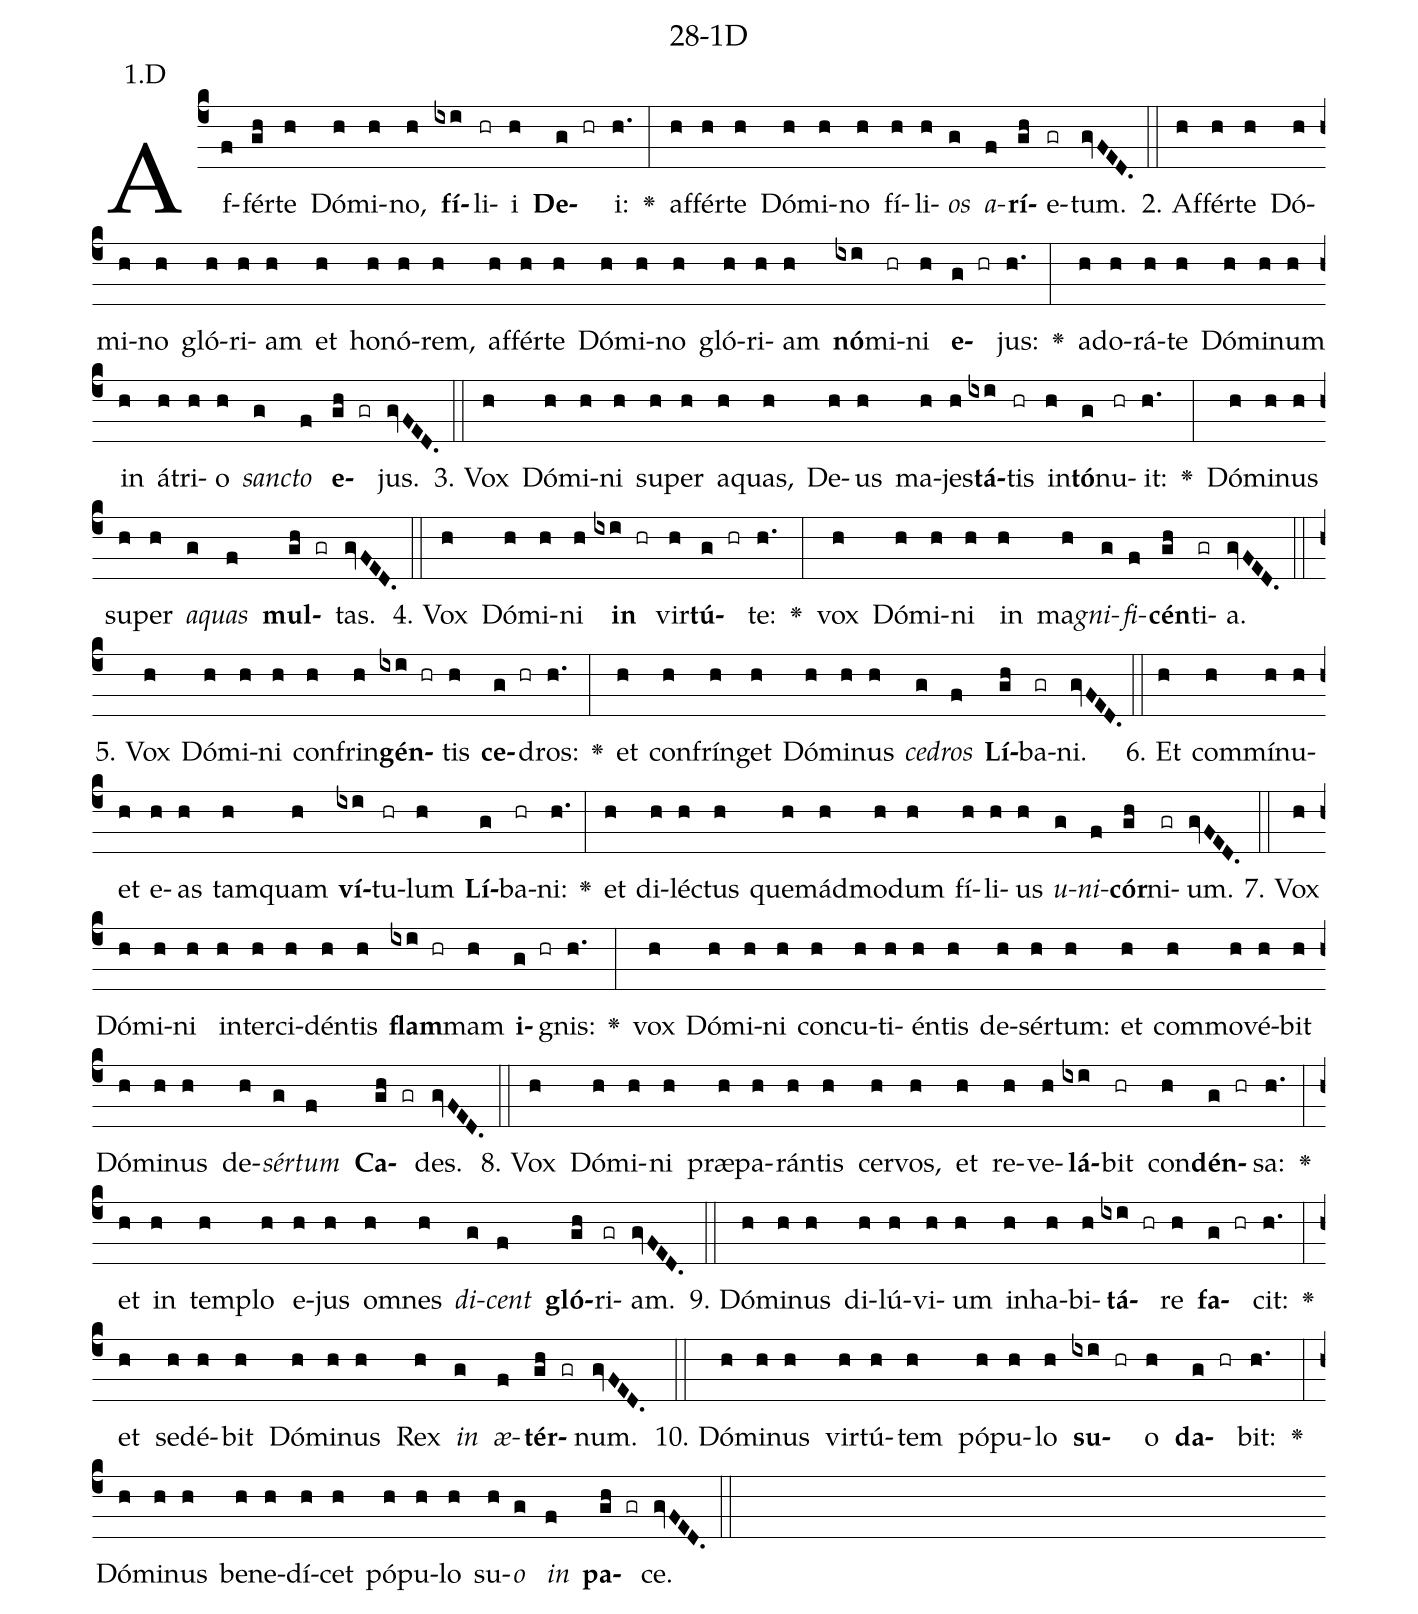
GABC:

name: 28-1D;
annotation: 1.D;
%%
(c4)Af(f)fér(gh)te(h) Dó(h)mi(h)no,(h) <b>fí</b>(ixi)li(hr)i(h) <b>De</b>(g hr)i:(h.) <v>\greheightstar</v>(:) af(h)fér(h)te(h) Dó(h)mi(h)no(h) fí(h)li(h)<i>os</i>(g) <i>a</i>(f)<b>rí</b>(gh)e(gr)tum.(gvFED.) (::)
2. Af(h)fér(h)te(h) Dó(h)mi(h)no(h) gló(h)ri(h)am(h) et(h) ho(h)nó(h)rem,(h) af(h)fér(h)te(h) Dó(h)mi(h)no(h) gló(h)ri(h)am(h) <b>nó</b>(ixi)mi(hr)ni(h) <b>e</b>(g hr)jus:(h.) <v>\greheightstar</v>(:) ad(h)o(h)rá(h)te(h) Dó(h)mi(h)num(h) in(h) á(h)tri(h)o(h) <i>sanc</i>(g)<i>to</i>(f) <b>e</b>(gh gr)jus.(gvFED.) (::)
3. Vox(h) Dó(h)mi(h)ni(h) su(h)per(h) a(h)quas,(h) De(h)us(h) ma(h)jes(h)<b>tá</b>(ixi)tis(hr) in(h)<b>tó</b>(g)nu(hr)it:(h.) <v>\greheightstar</v>(:) Dó(h)mi(h)nus(h) su(h)per(h) <i>a</i>(g)<i>quas</i>(f) <b>mul</b>(gh gr)tas.(gvFED.) (::)
4. Vox(h) Dó(h)mi(h)ni(h) <b>in</b>(ixi hr) vir(h)<b>tú</b>(g hr)te:(h.) <v>\greheightstar</v>(:) vox(h) Dó(h)mi(h)ni(h) in(h) ma(h)<i>gni</i>(g)<i>fi</i>(f)<b>cén</b>(gh)ti(gr)a.(gvFED.) (::)
5. Vox(h) Dó(h)mi(h)ni(h) con(h)frin(h)<b>gén</b>(ixi hr)tis(h) <b>ce</b>(g hr)dros:(h.) <v>\greheightstar</v>(:) et(h) con(h)frín(h)get(h) Dó(h)mi(h)nus(h) <i>ce</i>(g)<i>dros</i>(f) <b>Lí</b>(gh)ba(gr)ni.(gvFED.) (::)
6. Et(h) com(h)mí(h)nu(h)et(h) e(h)as(h) tam(h)quam(h) <b>ví</b>(ixi)tu(hr)lum(h) <b>Lí</b>(g)ba(hr)ni:(h.) <v>\greheightstar</v>(:) et(h) di(h)léc(h)tus(h) quem(h)ád(h)mo(h)dum(h) fí(h)li(h)us(h) <i>u</i>(g)<i>ni</i>(f)<b>cór</b>(gh)ni(gr)um.(gvFED.) (::)
7. Vox(h) Dó(h)mi(h)ni(h) in(h)ter(h)ci(h)dén(h)tis(h) <b>flam</b>(ixi hr)mam(h) <b>i</b>(g hr)gnis:(h.) <v>\greheightstar</v>(:) vox(h) Dó(h)mi(h)ni(h) con(h)cu(h)ti(h)én(h)tis(h) de(h)sér(h)tum:(h) et(h) com(h)mo(h)vé(h)bit(h) Dó(h)mi(h)nus(h) de(h)<i>sér</i>(g)<i>tum</i>(f) <b>Ca</b>(gh gr)des.(gvFED.) (::)
8. Vox(h) Dó(h)mi(h)ni(h) præ(h)pa(h)rán(h)tis(h) cer(h)vos,(h) et(h) re(h)ve(h)<b>lá</b>(ixi)bit(hr) con(h)<b>dén</b>(g hr)sa:(h.) <v>\greheightstar</v>(:) et(h) in(h) tem(h)plo(h) e(h)jus(h) om(h)nes(h) <i>di</i>(g)<i>cent</i>(f) <b>gló</b>(gh)ri(gr)am.(gvFED.) (::)
9. Dó(h)mi(h)nus(h) di(h)lú(h)vi(h)um(h) in(h)ha(h)bi(h)<b>tá</b>(ixi hr)re(h) <b>fa</b>(g hr)cit:(h.) <v>\greheightstar</v>(:) et(h) se(h)dé(h)bit(h) Dó(h)mi(h)nus(h) Rex(h) <i>in</i>(g) <i>æ</i>(f)<b>tér</b>(gh gr)num.(gvFED.) (::)
10. Dó(h)mi(h)nus(h) vir(h)tú(h)tem(h) pó(h)pu(h)lo(h) <b>su</b>(ixi hr)o(h) <b>da</b>(g hr)bit:(h.) <v>\greheightstar</v>(:) Dó(h)mi(h)nus(h) be(h)ne(h)dí(h)cet(h) pó(h)pu(h)lo(h) su(h)<i>o</i>(g) <i>in</i>(f) <b>pa</b>(gh gr)ce.(gvFED.) (::)
